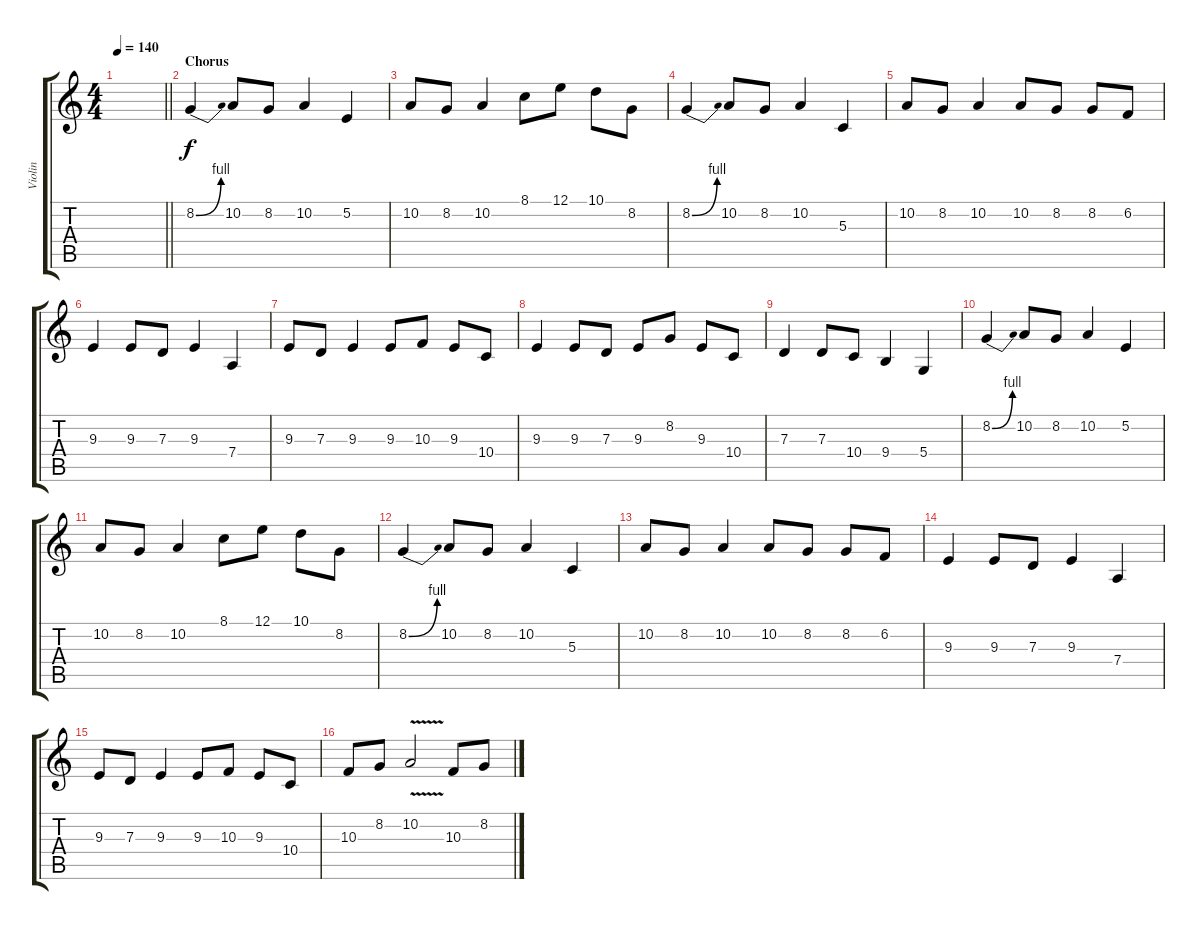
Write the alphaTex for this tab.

\track ("Violin" "Violin") {instrument violin}
\staff {score tabs}
\tuning (E4 B3 G3 D3 A2 E2) {hide}
\ts (4 4)
\tempo 140
\clef g2
\barLineRight lightlight
\ks c
|
\section ("" "Chorus")
8.2{be (bend 0 0 60 4)}.4 10.2.8 8.2.8 10.2.4 5.2.4 |
10.2.8 8.2.8 10.2.4 8.1.8 12.1.8 10.1.8 8.2.8 |
8.2{be (bend 0 0 60 4)}.4 10.2.8 8.2.8 10.2.4 5.3.4 |
10.2.8 8.2.8 10.2.4 10.2.8 8.2.8 8.2.8 6.2.8 |
9.3.4 9.3.8 7.3.8 9.3.4 7.4.4 |
9.3.8 7.3.8 9.3.4 9.3.8 10.3.8 9.3.8 10.4.8 |
9.3.4 9.3.8 7.3.8 9.3.8 8.2.8 9.3.8 10.4.8 |
7.3.4 7.3.8 10.4.8 9.4.4 5.4.4 |
8.2{be (bend 0 0 60 4)}.4 10.2.8 8.2.8 10.2.4 5.2.4 |
10.2.8 8.2.8 10.2.4 8.1.8 12.1.8 10.1.8 8.2.8 |
8.2{be (bend 0 0 60 4)}.4 10.2.8 8.2.8 10.2.4 5.3.4 |
10.2.8 8.2.8 10.2.4 10.2.8 8.2.8 8.2.8 6.2.8 |
9.3.4 9.3.8 7.3.8 9.3.4 7.4.4 |
9.3.8 7.3.8 9.3.4 9.3.8 10.3.8 9.3.8 10.4.8 |
10.3.8 8.2.8 10.2{v}.2 10.3.8 8.2.8
